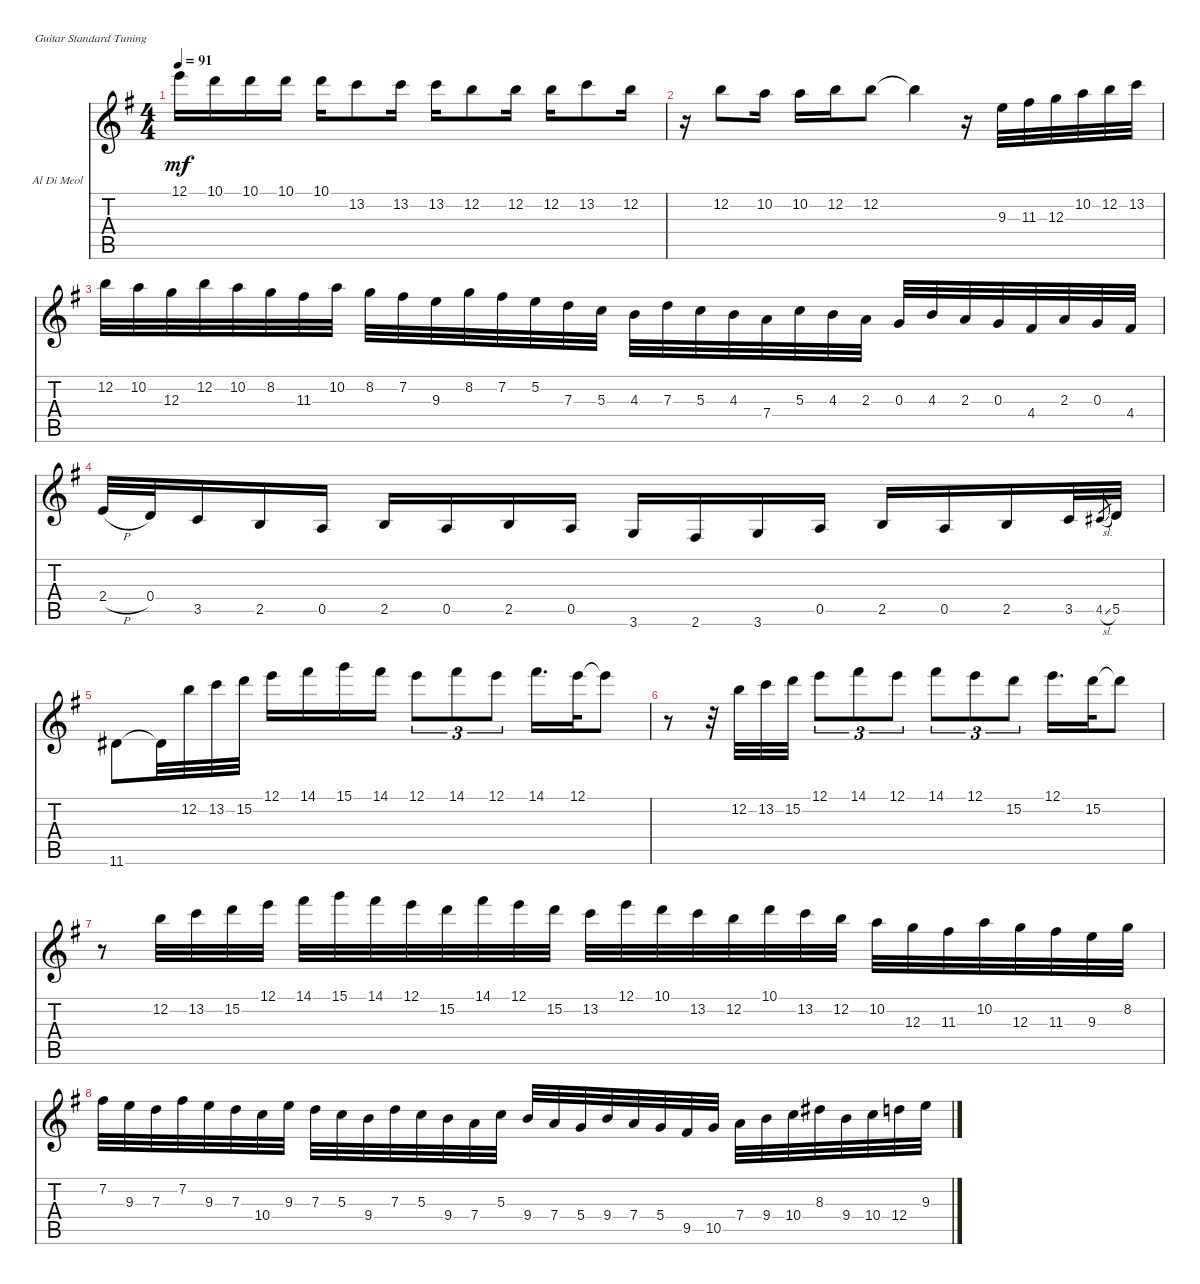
\bracketExtendMode nobrackets
\firstSystemTrackNameOrientation horizontal
\otherSystemsTrackNameOrientation horizontal
\track ("Al Di Meola (Steel)" "Al Di Meol") {instrument acousticguitarsteel}
\staff {score tabs}
\tuning (E4 B3 G3 D3 A2 E2)
\ts (4 4)
\tempo 91
\clef g2
\ks g
12.1.16{dy mf} 10.1.16 10.1.16 10.1.16 10.1.16 13.2.8 13.2.16 13.2.16 12.2.8 12.2.16 12.2.16 13.2.8 12.2.16 |
r.16 12.2.8 10.2.16 10.2.16 12.2.16 12.2.8 12.2{t}.4 r.16 9.3.32 11.3.32 12.3.32 10.2.32 12.2.32 13.2.32 |
12.2.32 10.2.32 12.3.32 12.2.32 10.2.32 8.2.32 11.3.32 10.2.32 8.2.32 7.2.32 9.3.32 8.2.32 7.2.32 5.2.32 7.3.32 5.3.32 4.3.32 7.3.32 5.3.32 4.3.32 7.4.32 5.3.32 4.3.32 2.3.32 0.3.32 4.3.32 2.3.32 0.3.32 4.4.32 2.3.32 0.3.32 4.4.32 |
2.4{h}.32 0.4.32 3.5.16 2.5.16 0.5.16 2.5.16 0.5.16 2.5.16 0.5.16 3.6.16 2.6.16 3.6.16 0.5.16 2.5.16 0.5.16 2.5.16 3.5.32 4.5{sl}.8{gr} 5.5.32 |
11.6.8 11.6{t}.32 12.2.32 13.2.32 15.2.32 12.1.16 14.1.16 15.1.16 14.1.16 12.1.8{tu (3 2)} 14.1.8{tu (3 2)} 12.1.8{tu (3 2)} 14.1.16{d} 12.1.32 12.1{t}.8 |
r.8 r.32 12.2.32 13.2.32 15.2.32 12.1.8{tu (3 2)} 14.1.8{tu (3 2)} 12.1.8{tu (3 2)} 14.1.8{tu (3 2)} 12.1.8{tu (3 2)} 15.2.8{tu (3 2)} 12.1.16{d} 15.2.32 15.2{t}.8 |
r.8 12.2.32 13.2.32 15.2.32 12.1.32 14.1.32 15.1.32 14.1.32 12.1.32 15.2.32 14.1.32 12.1.32 15.2.32 13.2.32 12.1.32 10.1.32 13.2.32 12.2.32 10.1.32 13.2.32 12.2.32 10.2.32 12.3.32 11.3.32 10.2.32 12.3.32 11.3.32 9.3.32 8.2.32 |
7.2.32 9.3.32 7.3.32 7.2.32 9.3.32 7.3.32 10.4.32 9.3.32 7.3.32 5.3.32 9.4.32 7.3.32 5.3.32 9.4.32 7.4.32 5.3.32 9.4.32 7.4.32 5.4.32 9.4.32 7.4.32 5.4.32 9.5.32 10.5.32 7.4.32 9.4.32 10.4.32 8.3.32 9.4.32 10.4.32 12.4.32 9.3.32
